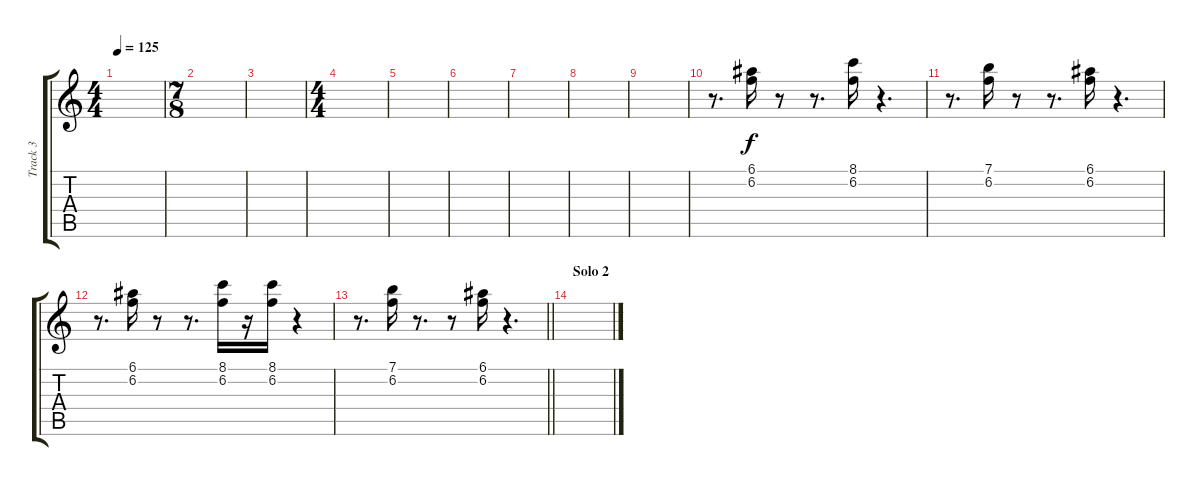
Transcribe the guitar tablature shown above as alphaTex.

\track ("Track 3" "Track 3") {instrument distortionguitar}
\staff {score tabs}
\tuning (E4 B3 G3 D3 A2 E2) {hide}
\ts (4 4)
\tempo 125
\clef g2
\ks c
|
\ts (7 8)
|
|
\ts (4 4)
|
|
|
|
|
|
r.8{d} (6.1 6.2).16 r.8 r.8{d} (8.1 6.2).16 r.4{d} |
r.8{d} (7.1 6.2).16 r.8 r.8{d} (6.1 6.2).16 r.4{d} |
r.8{d} (6.1 6.2).16 r.8 r.8{d} (8.1 6.2).16 r.16 (8.1 6.2).16 r.4 |
\barLineRight lightlight
r.8{d} (7.1 6.2).16 r.8{d} r.8 (6.1 6.2).16 r.4{d} |
\section ("" "Solo 2")
